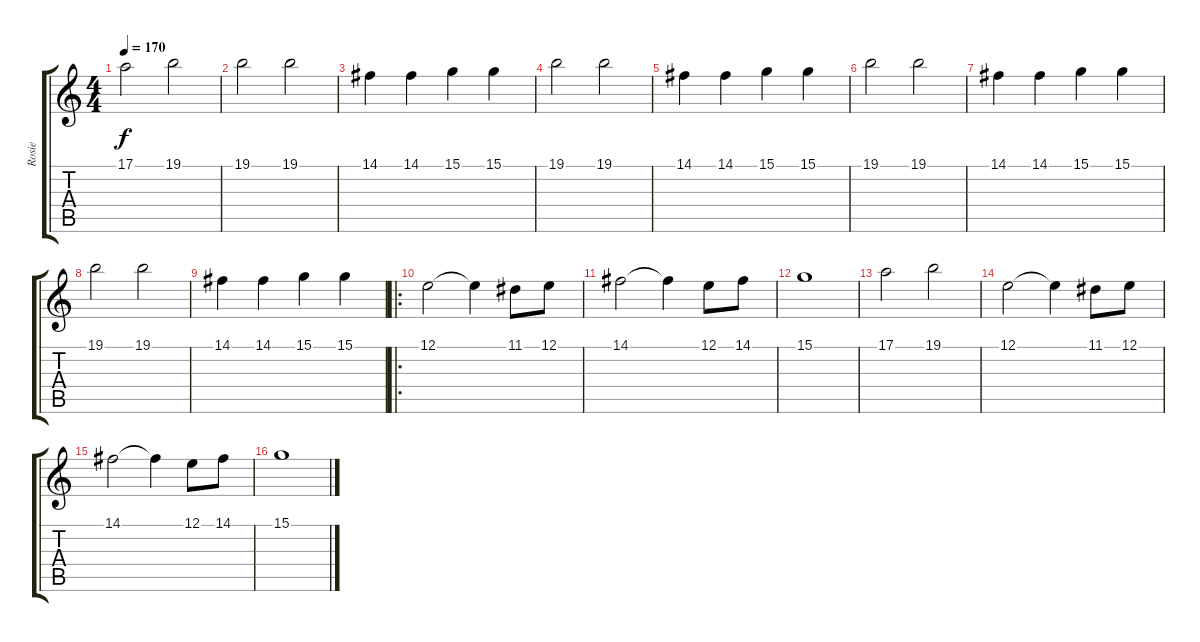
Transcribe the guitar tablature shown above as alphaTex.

\track ("Rosie" "Rosie") {instrument stringensemble1}
\staff {score tabs}
\tuning (E4 B3 G3 D3 A2 D2) {hide}
\ts (4 4)
\tempo 170
\clef g2
\ks c
17.1.2{dy f} 19.1.2 |
19.1.2 19.1.2 |
14.1.4 14.1.4 15.1.4 15.1.4 |
19.1.2 19.1.2 |
14.1.4 14.1.4 15.1.4 15.1.4 |
19.1.2 19.1.2 |
14.1.4 14.1.4 15.1.4 15.1.4 |
19.1.2 19.1.2 |
14.1.4 14.1.4 15.1.4 15.1.4 |
\ro
12.1.2 12.1{t}.4 11.1.8 12.1.8 |
14.1.2 14.1{t}.4 12.1.8 14.1.8 |
15.1.1 |
17.1.2 19.1.2 |
12.1.2 12.1{t}.4 11.1.8 12.1.8 |
14.1.2 14.1{t}.4 12.1.8 14.1.8 |
15.1.1
